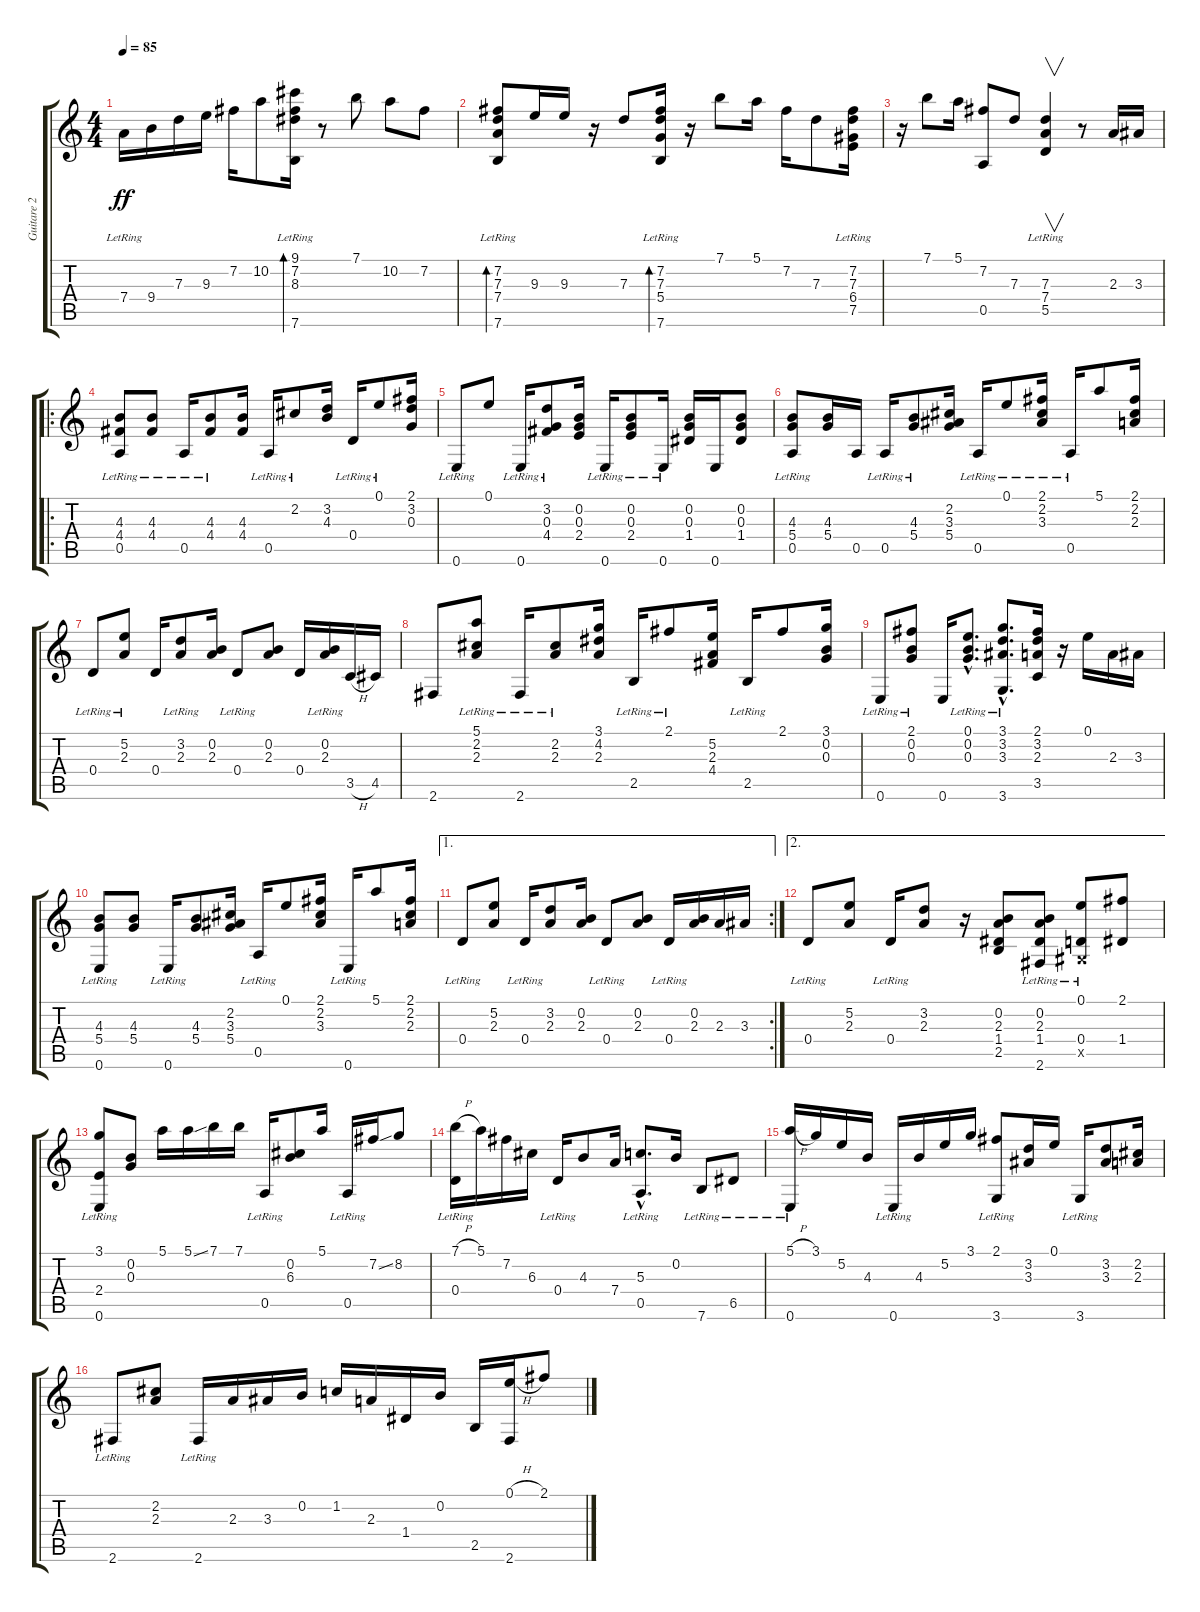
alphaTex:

\track ("Guitare 2" "Guitare 2") {instrument electricbasspick}
\staff {score tabs}
\tuning (E4 B3 G3 D3 A2 E2) {hide}
\ts (4 4)
\tempo 85
\clef g2
\ks c
7.4{lr}.16{dy ff instrument electricbasspick} 9.4.16 7.3.16 9.3.16 7.2.16 10.2.8 (9.1 7.2 8.3 7.6{lr}).16{bd 120} r.8 7.1.8 10.2.8 7.2.8 |
(7.2 7.3 7.4 7.6{lr}).8{bd 120} 9.3.16 9.3.16 r.16 7.3.8 (7.2 7.3 5.4 7.6{lr}).16{bd 120} r.16 7.1.8 5.1.16 7.2.16 7.3.8 (7.2 7.3 6.4 7.5{lr}).16 |
r.16 7.1.8 5.1.16 (7.2 0.5).8 7.3.8 (7.3{lr} 7.4{lr} 5.5{lr}).4{v} r.8 2.3.16 3.3.16 |
\ro
(4.3 4.4 0.5{lr}).8 (4.3 4.4{lr}).8 0.5{lr}.16 (4.3 4.4{lr}).8 (4.3 4.4).16 0.5{lr}.16 2.2{lr}.8 (3.2 4.3).16 0.4{lr}.16 0.1{lr}.8 (2.1 3.2 0.3).16 |
0.6{lr}.8 0.1.8 0.6{lr}.16 (3.2 0.3 4.4{lr}).8 (0.2 0.3 2.4).16 0.6{lr}.16 (0.2 0.3 2.4{lr}).8 0.6{lr}.16 (0.2 0.3 1.4).16 0.6.16 (0.2 0.3 1.4).8 |
(4.3 5.4 0.5{lr}).8 (4.3 5.4).16 0.5.16 0.5{lr}.16 (4.3 5.4{lr}).8 (2.2 3.3 5.4).16 0.5{lr}.16 0.1{lr}.8 (2.1 2.2 3.3{lr}).16 0.5{lr}.16 5.1.8 (2.1 2.2 2.3).16 |
0.4{lr}.8 (5.2 2.3{lr}).8 0.4.16 (3.2 2.3{lr}).8 (0.2 2.3).16 0.4{lr}.8 (0.2 2.3).8 0.4.16 (0.2 2.3{lr}).16 3.5{h}.16 4.5.16 |
2.6.8 (5.1 2.2 2.3{lr}).8 2.6{lr}.16 (2.2 2.3{lr}).8 (3.1 4.2 2.3).16 2.5{lr}.16 2.1{lr}.8 (5.2 2.3 4.4).16 2.5{lr}.16 2.1.8 (3.1 0.2 0.3).16 |
0.6{lr}.8 (2.1 0.2 0.3{lr}).8 0.6.16 (0.1{hac} 0.2{hac} 0.3{hac lr}).8{d} (3.1{hac} 3.2{hac} 3.3{hac} 3.6{hac lr}).8{d} (2.1 3.2 2.3 3.5).16 r.16 0.1.16 2.3.16 3.3.16 |
(4.3 5.4 0.6{lr}).8 (4.3 5.4).8 0.6{lr}.16 (4.3 5.4).8 (2.2 3.3 5.4).16 0.5{lr}.16 0.1.8 (2.1 2.2 3.3).16 0.6{lr}.16 5.1.8 (2.1 2.2 2.3).16 |
\ae 1
\rc 2
0.4{lr}.8 (5.2 2.3).8 0.4{lr}.16 (3.2 2.3).8 (0.2 2.3).16 0.4{lr}.8 (0.2 2.3).8 0.4{lr}.16 (0.2 2.3).16 2.3.16 3.3.16 |
\ae 2
0.4{lr}.8 (5.2 2.3).8 0.4{lr}.16 (3.2 2.3).8 r.16 (0.2 2.3 1.4 2.5).8 (0.2 2.3 1.4 2.6{lr}).8 (0.1 0.4{lr} -1.5{x}).8 (2.1 1.4).8 |
(3.1 2.4 0.6{lr}).8 (0.2 0.3).8 5.1.16 5.1{ss}.16 7.1.16 7.1.16 0.5{lr}.16 (0.2 6.3).8 5.1.16 0.5{lr}.16 7.2{ss}.16 8.2.8 |
(7.1{h} 0.4{lr}).16 5.1.16 7.2.16 6.3.16 0.4{lr}.16 4.3.8 7.4.16 (5.3{hac} 0.5{hac lr}).8{d} 0.2.16 7.6{lr}.8 6.5{lr}.8 |
(5.1{h} 0.6{lr}).16 3.1.16 5.2.16 4.3.16 0.6{lr}.16 4.3.16 5.2.16 3.1.16 (2.1 3.6{lr}).8 (3.2 3.3).16 0.1.16 3.6{lr}.16 (3.2 3.3).8 (2.2 2.3).16 |
2.6{lr}.8 (2.2 2.3).8 2.6{lr}.16 2.3.16 3.3.16 0.2.16 1.2.16 2.3.16 1.4.16 0.2.16 2.5.16 (0.1{h} 2.6).16 2.1.8
